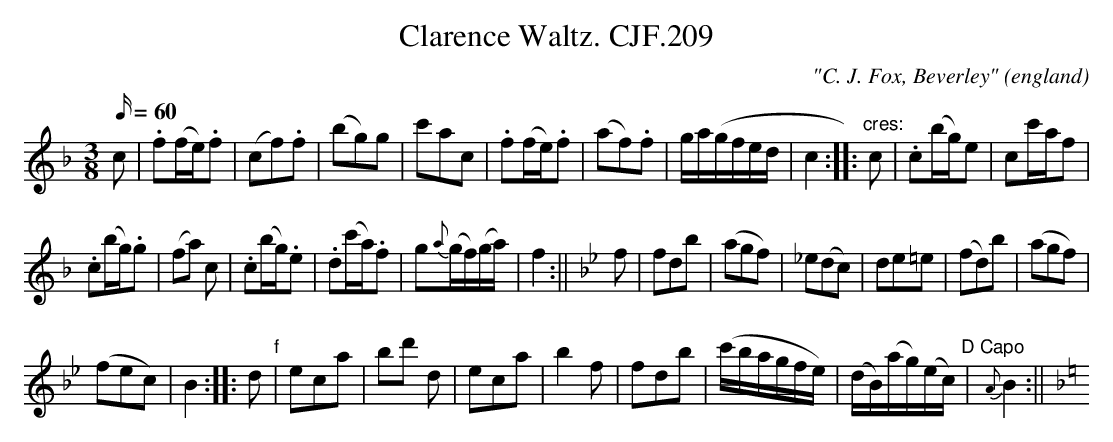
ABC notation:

X:1
T:Clarence Waltz. CJF.209
O:england
M:3/8
L:1/16
Q:60
C:"C. J. Fox, Beverley"
K:F
c2|.f2(fe).f2|(c2f2).f2|(b2g2)g2|c'2a2c2|.f2(fe).f2|(a2f2).f2|\
ga(gfed|c4:||:"cres:"c2|.c2(bg)e2|c2c'af2|
.c2(bg).g2|(f2a2) c2|.c2(bg).e2|.d2(c'a).f2|g2{a}(gf)(ga)|f4:||\
K:Bb
f2|f2d2b2|(a2g2f2)|_e2(d2c2)|d2e2=e2|(f2d2)b2|(a2g2f2)|
(f2e2c2)|B4:||:d2"f"|e2c2a2|b2d'2 d2|e2c2a2|b4f2|f2d2b2|\
(c'bagfe)|(dB)(ag)(ec)" D Capo"|{A}B4:||
K:F
